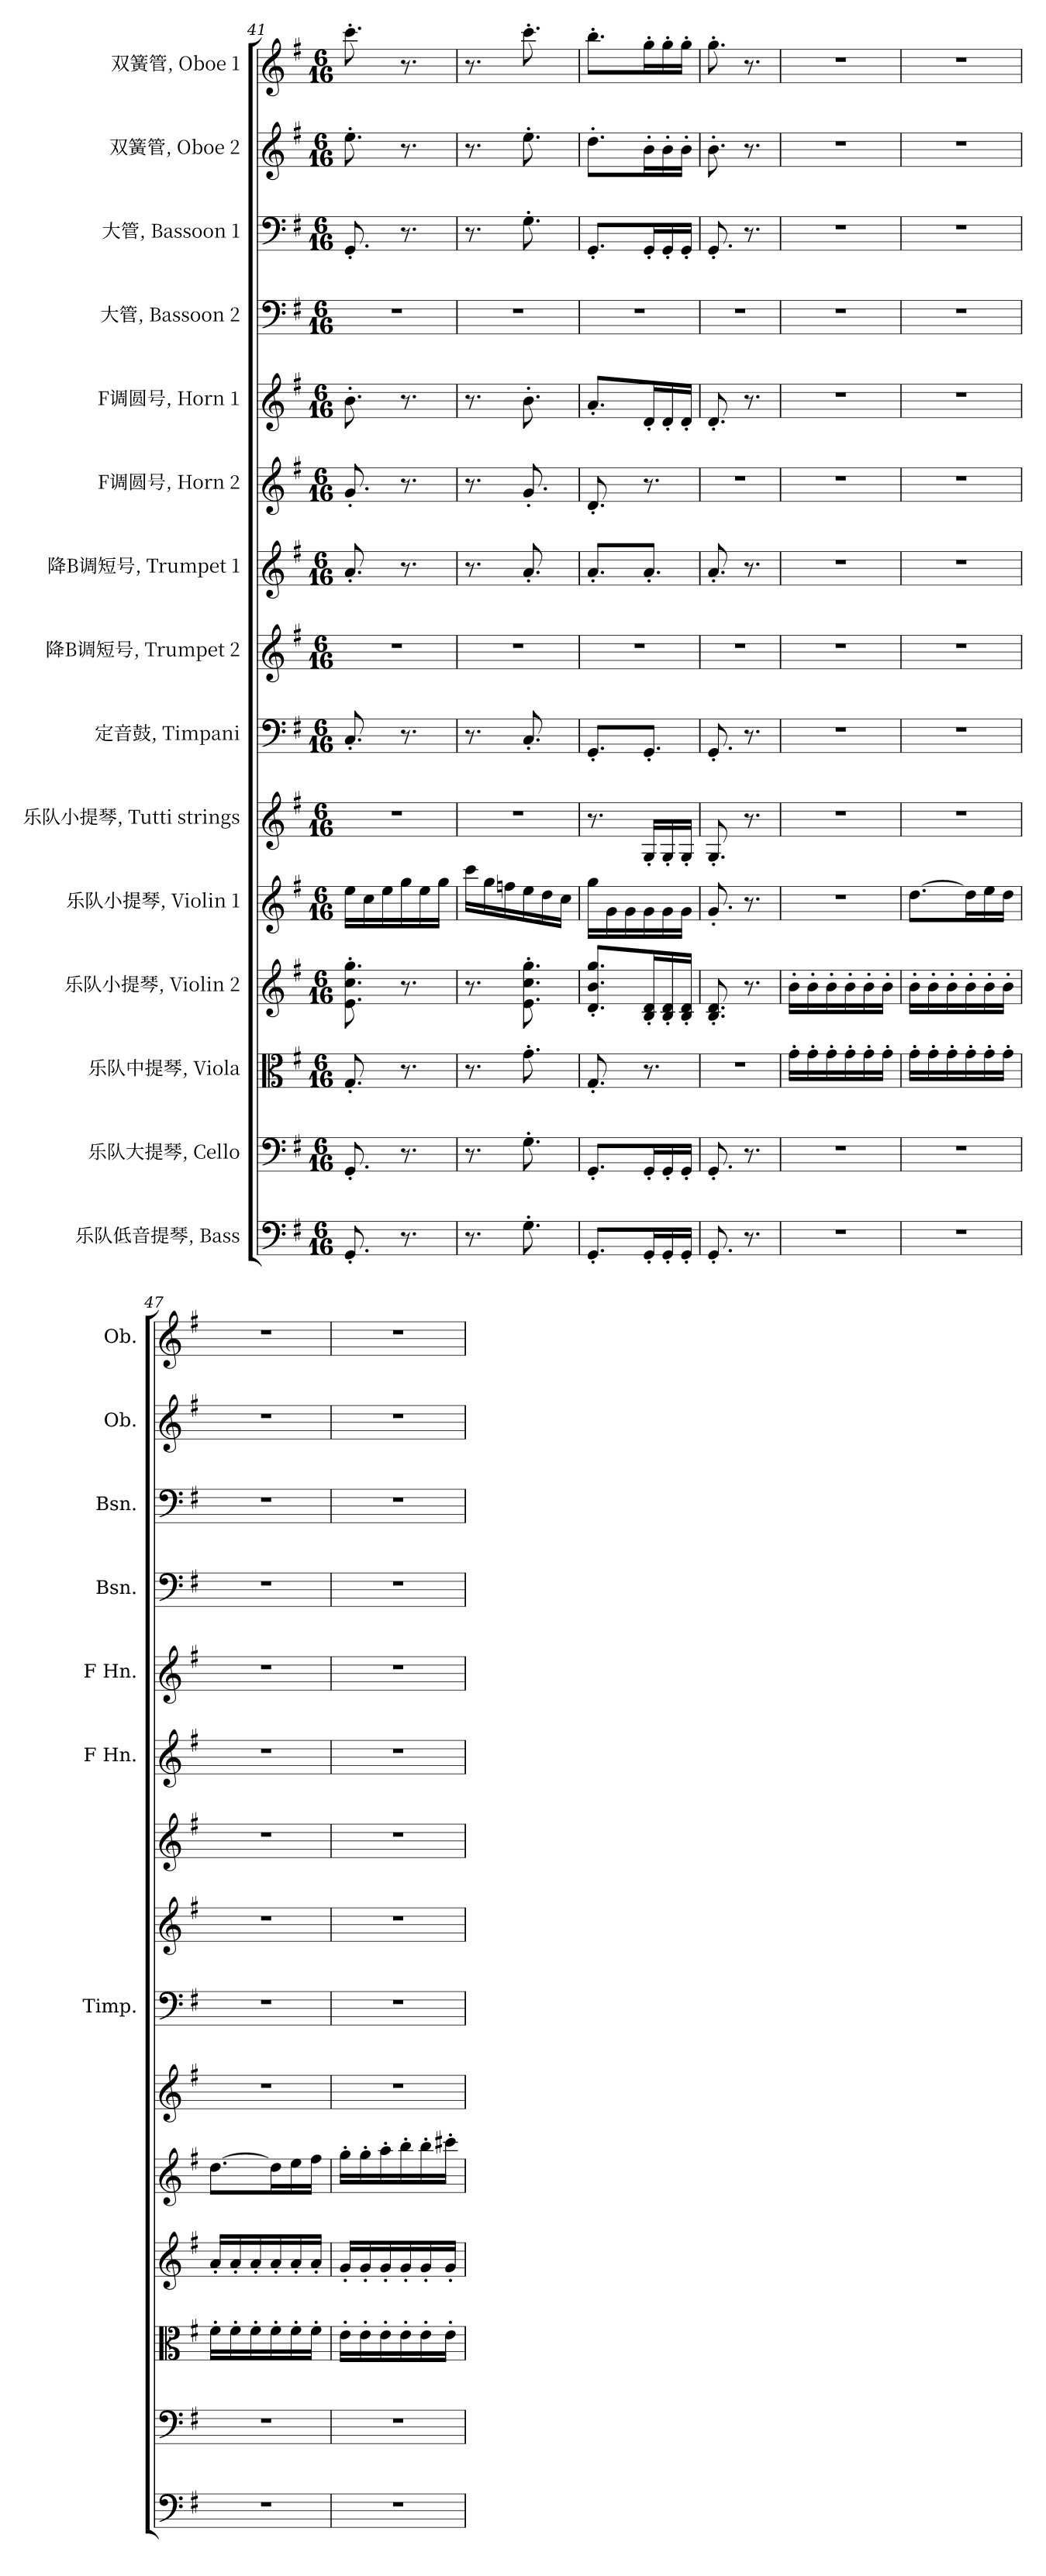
**kern	**kern	**kern	**kern	**kern	**kern	**kern	**kern	**kern	**kern	**kern	**kern	**kern	**kern	**kern
*part15	*part14	*part13	*part12	*part11	*part10	*part9	*part8	*part7	*part6	*part5	*part4	*part3	*part2	*part1
*staff15	*staff14	*staff13	*staff12	*staff11	*staff10	*staff9	*staff8	*staff7	*staff6	*staff5	*staff4	*staff3	*staff2	*staff1
*I"乐队低音提琴, Bass	*I"乐队大提琴, Cello	*I"乐队中提琴, Viola	*I"乐队小提琴, Violin 2	*I"乐队小提琴, Violin 1	*I"乐队小提琴, Tutti strings	*I"定音鼓, Timpani	*I"降B调短号, Trumpet 2	*I"降B调短号, Trumpet 1	*I"F调圆号, Horn 2	*I"F调圆号, Horn 1	*I"大管, Bassoon 2	*I"大管, Bassoon 1	*I"双簧管, Oboe 2	*I"双簧管, Oboe 1
*	*	*	*	*	*	*I'Timp.	*	*	*I'F Hn.	*I'F Hn.	*I'Bsn.	*I'Bsn.	*I'Ob.	*I'Ob.
*clefF4	*clefF4	*clefC3	*clefG2	*clefG2	*clefG2	*clefF4	*clefG2	*clefG2	*clefG2	*clefG2	*clefF4	*clefF4	*clefG2	*clefG2
*ITrd7c12	*	*	*	*	*	*	*ITrd1c2	*ITrd1c2	*ITrd4c7	*ITrd4c7	*	*	*	*
*k[f#]	*k[f#]	*k[f#]	*k[f#]	*k[f#]	*k[f#]	*k[f#]	*k[b-]	*k[b-]	*k[]	*k[]	*k[f#]	*k[f#]	*k[f#]	*k[f#]
*M6/16	*M6/16	*M6/16	*M6/16	*M6/16	*M6/16	*M6/16	*M6/16	*M6/16	*M6/16	*M6/16	*M6/16	*M6/16	*M6/16	*M6/16
*MM129	*MM129	*MM129	*MM129	*MM129	*MM129	*MM129	*MM129	*MM129	*MM129	*MM129	*MM129	*MM129	*MM129	*MM129
=41	=41	=41	=41	=41	=41	=41	=41	=41	=41	=41	=41	=41	=41	=41
8.GGG'/	8.GG'/	8.G'/	8.e\' 8.cc\' 8.gg\'	16ee\LL	4.r	8.C'/	4.r	8.g'/	8.c'/	8.e'\	4.r	8.GG'/	8.ee'\	8.ccc'\
.	.	.	.	16cc\	.	.	.	.	.	.	.	.	.	.
.	.	.	.	16ee\	.	.	.	.	.	.	.	.	.	.
8.r	8.r	8.r	8.r	16gg\	.	8.r	.	8.r	8.r	8.r	.	8.r	8.r	8.r
.	.	.	.	16ee\	.	.	.	.	.	.	.	.	.	.
.	.	.	.	16gg\JJ	.	.	.	.	.	.	.	.	.	.
=42	=42	=42	=42	=42	=42	=42	=42	=42	=42	=42	=42	=42	=42	=42
8.r	8.r	8.r	8.r	16ccc\LL	4.r	8.r	4.r	8.r	8.r	8.r	4.r	8.r	8.r	8.r
.	.	.	.	16gg\	.	.	.	.	.	.	.	.	.	.
.	.	.	.	16ffn\	.	.	.	.	.	.	.	.	.	.
8.GG'\	8.G'\	8.g'\	8.e\' 8.cc\' 8.gg\'	16ee\	.	8.C'/	.	8.g'/	8.c'/	8.e'\	.	8.G'\	8.ee'\	8.ccc'\
.	.	.	.	16dd\	.	.	.	.	.	.	.	.	.	.
.	.	.	.	16cc\JJ	.	.	.	.	.	.	.	.	.	.
!!LO:PB:g=z
=43	=43	=43	=43	=43	=43	=43	=43	=43	=43	=43	=43	=43	=43	=43
8.GGG'/L	8.GG'/L	8.G'/	8.d/' 8.b/' 8.gg/'L	16gg\LL	8.r	8.GG'/L	4.r	8.g'/L	8.G'/	8.d'/L	4.r	8.GG'/L	8.dd'\L	8.bb'\L
.	.	.	.	16g\	.	.	.	.	.	.	.	.	.	.
.	.	.	.	16g\	.	.	.	.	.	.	.	.	.	.
16GGG'/L	16GG'/L	8.r	16B/' 16d/'L	16g\	16G'/LL	8.GG'/J	.	8.g'/J	8.r	16G'/L	.	16GG'/L	16b'\L	16gg'\L
16GGG'/	16GG'/	.	16B/' 16d/'	16g\	16G'/	.	.	.	.	16G'/	.	16GG'/	16b'\	16gg'\
*	*	*	*	*	*	*	*	*	*	*	*	*	*	*MM121
16GGG'/JJ	16GG'/JJ	.	16B/' 16d/'JJ	16g\JJ	16G'/JJ	.	.	.	.	16G'/JJ	.	16GG'/JJ	16b'\JJ	16gg'\JJ
=44	=44	=44	=44	=44	=44	=44	=44	=44	=44	=44	=44	=44	=44	=44
8.GGG'/	8.GG'/	4.r	8.B/' 8.d/'	8.g'/	8.G'/	8.GG'/	4.r	8.g'/	4.r	8.G'/	4.r	8.GG'/	8.b'\	8.gg'\
8.r	8.r	.	8.r	8.r	8.r	8.r	.	8.r	.	8.r	.	8.r	8.r	8.r
=45	=45	=45	=45	=45	=45	=45	=45	=45	=45	=45	=45	=45	=45	=45
*	*	*	*	*	*	*	*	*	*	*	*	*	*	*MM128
4.r	4.r	16g'\LL	16b'\LL	4.r	4.r	4.r	4.r	4.r	4.r	4.r	4.r	4.r	4.r	4.r
.	.	16g'\	16b'\	.	.	.	.	.	.	.	.	.	.	.
.	.	16g'\	16b'\	.	.	.	.	.	.	.	.	.	.	.
.	.	16g'\	16b'\	.	.	.	.	.	.	.	.	.	.	.
.	.	16g'\	16b'\	.	.	.	.	.	.	.	.	.	.	.
.	.	16g'\JJ	16b'\JJ	.	.	.	.	.	.	.	.	.	.	.
=46	=46	=46	=46	=46	=46	=46	=46	=46	=46	=46	=46	=46	=46	=46
*	*	*	*	*	*	*	*	*	*	*	*	*	*	*MM123
4.r	4.r	16g'\LL	16b'\LL	[8.dd\L	4.r	4.r	4.r	4.r	4.r	4.r	4.r	4.r	4.r	4.r
.	.	16g'\	16b'\	.	.	.	.	.	.	.	.	.	.	.
.	.	16g'\	16b'\	.	.	.	.	.	.	.	.	.	.	.
.	.	16g'\	16b'\	16dd\L]	.	.	.	.	.	.	.	.	.	.
.	.	16g'\	16b'\	16ee\	.	.	.	.	.	.	.	.	.	.
.	.	16g'\JJ	16b'\JJ	16dd\JJ	.	.	.	.	.	.	.	.	.	.
=47	=47	=47	=47	=47	=47	=47	=47	=47	=47	=47	=47	=47	=47	=47
4.r	4.r	16f#'\LL	16a'/LL	[8.dd\L	4.r	4.r	4.r	4.r	4.r	4.r	4.r	4.r	4.r	4.r
.	.	16f#'\	16a'/	.	.	.	.	.	.	.	.	.	.	.
.	.	16f#'\	16a'/	.	.	.	.	.	.	.	.	.	.	.
.	.	16f#'\	16a'/	16dd\L]	.	.	.	.	.	.	.	.	.	.
.	.	16f#'\	16a'/	16ee\	.	.	.	.	.	.	.	.	.	.
.	.	16f#'\JJ	16a'/JJ	16ff#\JJ	.	.	.	.	.	.	.	.	.	.
=48	=48	=48	=48	=48	=48	=48	=48	=48	=48	=48	=48	=48	=48	=48
4.r	4.r	16e'\LL	16g'/LL	16gg'\LL	4.r	4.r	4.r	4.r	4.r	4.r	4.r	4.r	4.r	4.r
.	.	16e'\	16g'/	16gg'\	.	.	.	.	.	.	.	.	.	.
.	.	16e'\	16g'/	16aa'\	.	.	.	.	.	.	.	.	.	.
.	.	16e'\	16g'/	16bb'\	.	.	.	.	.	.	.	.	.	.
.	.	16e'\	16g'/	16bb'\	.	.	.	.	.	.	.	.	.	.
.	.	16e'\JJ	16g'/JJ	16ccc#X'\JJ	.	.	.	.	.	.	.	.	.	.
=	=	=	=	=	=	=	=	=	=	=	=	=	=	=
*-	*-	*-	*-	*-	*-	*-	*-	*-	*-	*-	*-	*-	*-	*-
